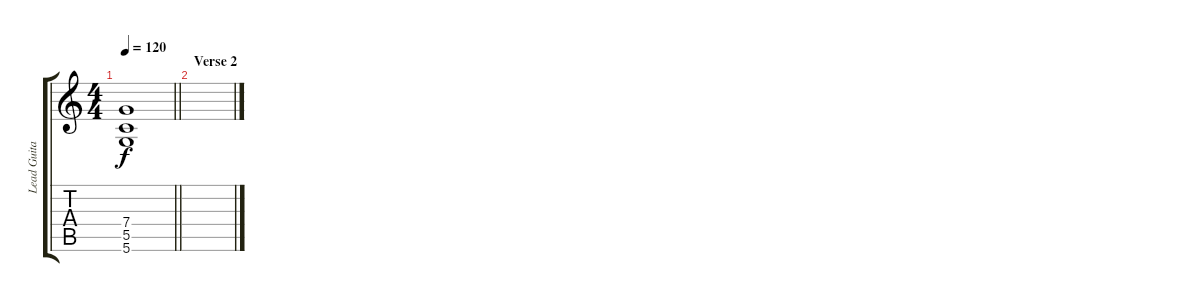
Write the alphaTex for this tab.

\track ("Lead Guitar" "Lead Guita") {instrument overdrivenguitar}
\staff {score tabs}
\tuning (D4 A3 F3 C3 G2 D2) {hide}
\ts (4 4)
\tempo 120
\clef g2
\barLineRight lightlight
\ks c
(7.4{t} 5.5{t} 5.6{t}).1{dy f} |
\section ("" "Verse 2")
